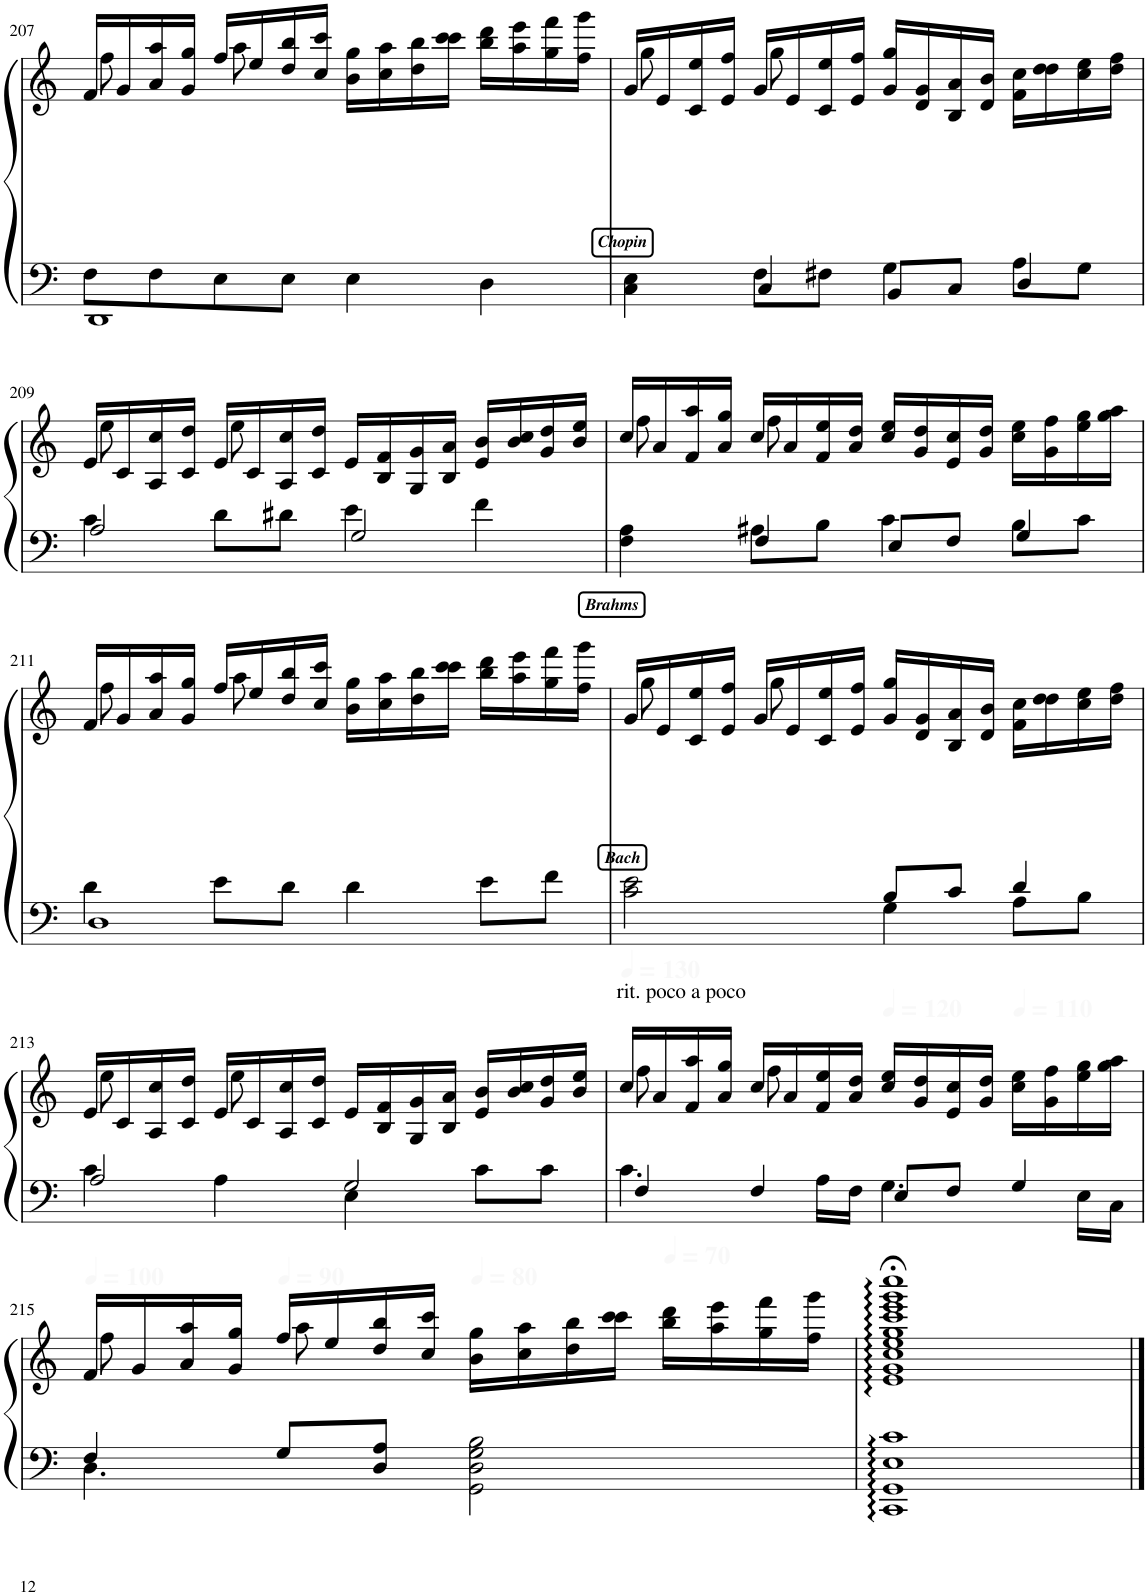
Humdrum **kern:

**kern	**kern
*part1	*part1
*staff2	*staff1
*I"Piano	*
*I'Pno.	*
!!LO:PB:g=z
*clefF4	*clefG2
*k[]	*k[]
*M4/4	*M4/4
=207	=207
*^	*^
1DD	8F\L	16f/LL	8ff\
.	.	16g/	.
.	8F\	16a/ 16aa/	8ryy
.	.	16g/ 16gg/JJ	.
.	8E\	16ff/LL	8aa\
.	.	16ee/	.
.	8E\J	16dd/ 16bb/	2ryy
.	.	16cc/ 16ccc/JJ	.
.	4E\	16b\ 16gg\LL	.
.	.	16cc\ 16aa\	.
.	.	16dd\ 16bb\	.
.	.	16ccc\ 16ccc\JJ	.
.	4D\	16bb\ 16ddd\LL	.
.	.	16aa\ 16eee\	.
.	.	16gg\ 16fff\	8ryy
.	.	16ff\ 16ggg\JJ	.
!!LO:REH:place=s1:b:Bi:cj:fs=8:t=Chopin	!!
=208	=208	=208	=208
4C\ 4E\	4ryy	16g/LL	8gg\
.	.	16e/	.
.	.	16c/ 16ee/	8ryy
.	.	16e/ 16ff/JJ	.
4C/	8F\L	16g/LL	8gg\
.	.	16e/	.
.	8F#X\J	16c/ 16ee/	2ryy
.	.	16e/ 16ff/JJ	.
8BB/L	4G\	16g/ 16gg/LL	.
.	.	16d/ 16g/	.
8C/J	.	16B/ 16a/	.
.	.	16d/ 16b/JJ	.
4D/	8A\L	16f\ 16cc\LL	.
.	.	16dd\ 16dd\	.
.	8G\J	16cc\ 16ee\	8ryy
.	.	16dd\ 16ff\JJ	.
!!LO:LB:g=z	!!
=209	=209	=209	=209
2A/	4c\	16e/LL	8ee\
.	.	16c/	.
.	.	16A/ 16cc/	8ryy
.	.	16c/ 16dd/JJ	.
.	8d\L	16e/LL	8ee\
.	.	16c/	.
.	8d#X\J	16A/ 16cc/	2ryy
.	.	16c/ 16dd/JJ	.
2G/	4e\	16e/LL	.
.	.	16B/ 16f/	.
.	.	16G/ 16g/	.
.	.	16B/ 16a/JJ	.
.	4f\	16e/ 16b/LL	.
.	.	16b/ 16cc/	.
.	.	16g/ 16dd/	8ryy
.	.	16b/ 16ee/JJ	.
=210	=210	=210	=210
4F\ 4A\	4ryy	16cc/LL	8ff\
.	.	16a/	.
.	.	16f/ 16aa/	8ryy
.	.	16a/ 16gg/JJ	.
4F/	8A#X\L	16cc/LL	8ff\
.	.	16a/	.
.	8B\J	16f/ 16ee/	2ryy
.	.	16a/ 16dd/JJ	.
8E/L	4c\	16cc/ 16ee/LL	.
.	.	16g/ 16dd/	.
8F/J	.	16e/ 16cc/	.
.	.	16g/ 16dd/JJ	.
4G/	8B\L	16cc\ 16ee\LL	.
.	.	16g\ 16ff\	.
.	8c\J	16ee\ 16gg\	8ryy
.	.	16gg\ 16aa\JJ	.
!!LO:LB:g=z	!!
=211	=211	=211	=211
1D	4d\	16f/LL	8ff\
.	.	16g/	.
.	.	16a/ 16aa/	8ryy
.	.	16g/ 16gg/JJ	.
.	8e\L	16ff/LL	8aa\
.	.	16ee/	.
.	8d\J	16dd/ 16bb/	2ryy
.	.	16cc/ 16ccc/JJ	.
.	4d\	16b\ 16gg\LL	.
.	.	16cc\ 16aa\	.
.	.	16dd\ 16bb\	.
.	.	16ccc\ 16ccc\JJ	.
.	8e\L	16bb\ 16ddd\LL	.
.	.	16aa\ 16eee\	.
.	8f\J	16gg\ 16fff\	8ryy
.	.	16ff\ 16ggg\JJ	.
!!LO:REH:place=s1:b:Bi:cj:fs=8:t=Bach	!!
!!LO:REH:place=s1:a:Bi:cj:fs=8:t=Brahms	!!
=212	=212	=212	=212
2c\ 2e\	2ryy	16g/LL	8gg\
.	.	16e/	.
.	.	16c/ 16ee/	8ryy
.	.	16e/ 16ff/JJ	.
.	.	16g/LL	8gg\
.	.	16e/	.
.	.	16c/ 16ee/	2ryy
.	.	16e/ 16ff/JJ	.
8B/L	4G\	16g/ 16gg/LL	.
.	.	16d/ 16g/	.
8c/J	.	16B/ 16a/	.
.	.	16d/ 16b/JJ	.
4d/	8A\L	16f\ 16cc\LL	.
.	.	16dd\ 16dd\	.
.	8B\J	16cc\ 16ee\	8ryy
.	.	16dd\ 16ff\JJ	.
!!LO:LB:g=z	!!
=213	=213	=213	=213
2A/	4c\	16e/LL	8ee\
.	.	16c/	.
.	.	16A/ 16cc/	8ryy
.	.	16c/ 16dd/JJ	.
.	4A\	16e/LL	8ee\
.	.	16c/	.
.	.	16A/ 16cc/	2ryy
.	.	16c/ 16dd/JJ	.
2G/	4E\	16e/LL	.
.	.	16B/ 16f/	.
.	.	16G/ 16g/	.
.	.	16B/ 16a/JJ	.
.	8c\L	16e/ 16b/LL	.
.	.	16b/ 16cc/	.
.	8c\J	16g/ 16dd/	8ryy
.	.	16b/ 16ee/JJ	.
=214	=214	=214	=214
*	*	*MM130	*
!	!	!LO:TX:a:t=rit. poco a poco	!
4F/	4.c\	16cc/LL	8ff\
.	.	16a/	.
.	.	16f/ 16aa/	8ryy
.	.	16a/ 16gg/JJ	.
4F/	.	16cc/LL	8ff\
.	.	16a/	.
.	16A\LL	16f/ 16ee/	2ryy
.	16F\JJ	16a/ 16dd/JJ	.
*	*	*MM120	*
8E/L	4.G\	16cc/ 16ee/LL	.
.	.	16g/ 16dd/	.
8F/J	.	16e/ 16cc/	.
.	.	16g/ 16dd/JJ	.
*	*	*MM110	*
4G/	.	16cc\ 16ee\LL	.
.	.	16g\ 16ff\	.
.	16E\LL	16ee\ 16gg\	8ryy
.	16C\JJ	16gg\ 16aa\JJ	.
!!LO:LB:g=z	!!
=215	=215	=215	=215
*	*	*MM100	*
4F/	4.D\	16f/LL	8ff\
.	.	16g/	.
.	.	16a/ 16aa/	8ryy
.	.	16g/ 16gg/JJ	.
*	*	*MM90	*
8G/L	.	16ff/LL	8aa\
.	.	16ee/	.
8D/ 8A/J	2ryy	16dd/ 16bb/	2ryy
.	.	16cc/ 16ccc/JJ	.
*	*	*MM80	*
2GG\ 2D\ 2G\ 2B\	.	16b\ 16gg\LL	.
.	.	16cc\ 16aa\	.
.	.	16dd\ 16bb\	.
.	.	16ccc\ 16ccc\JJ	.
*	*	*MM70	*
.	.	16bb\ 16ddd\LL	.
.	.	16aa\ 16eee\	.
.	8ryy	16gg\ 16fff\	8ryy
.	.	16ff\ 16ggg\JJ	.
*v	*v	*	*
*	*v	*v
=216	=216
1CC: 1GG: 1E: 1c:	1e:;< 1g:;< 1cc:;< 1ee:;< 1gg:;< 1ccc:;< 1eee:;< 1ggg:;< 1cccc:;<
==	==
*-	*-
